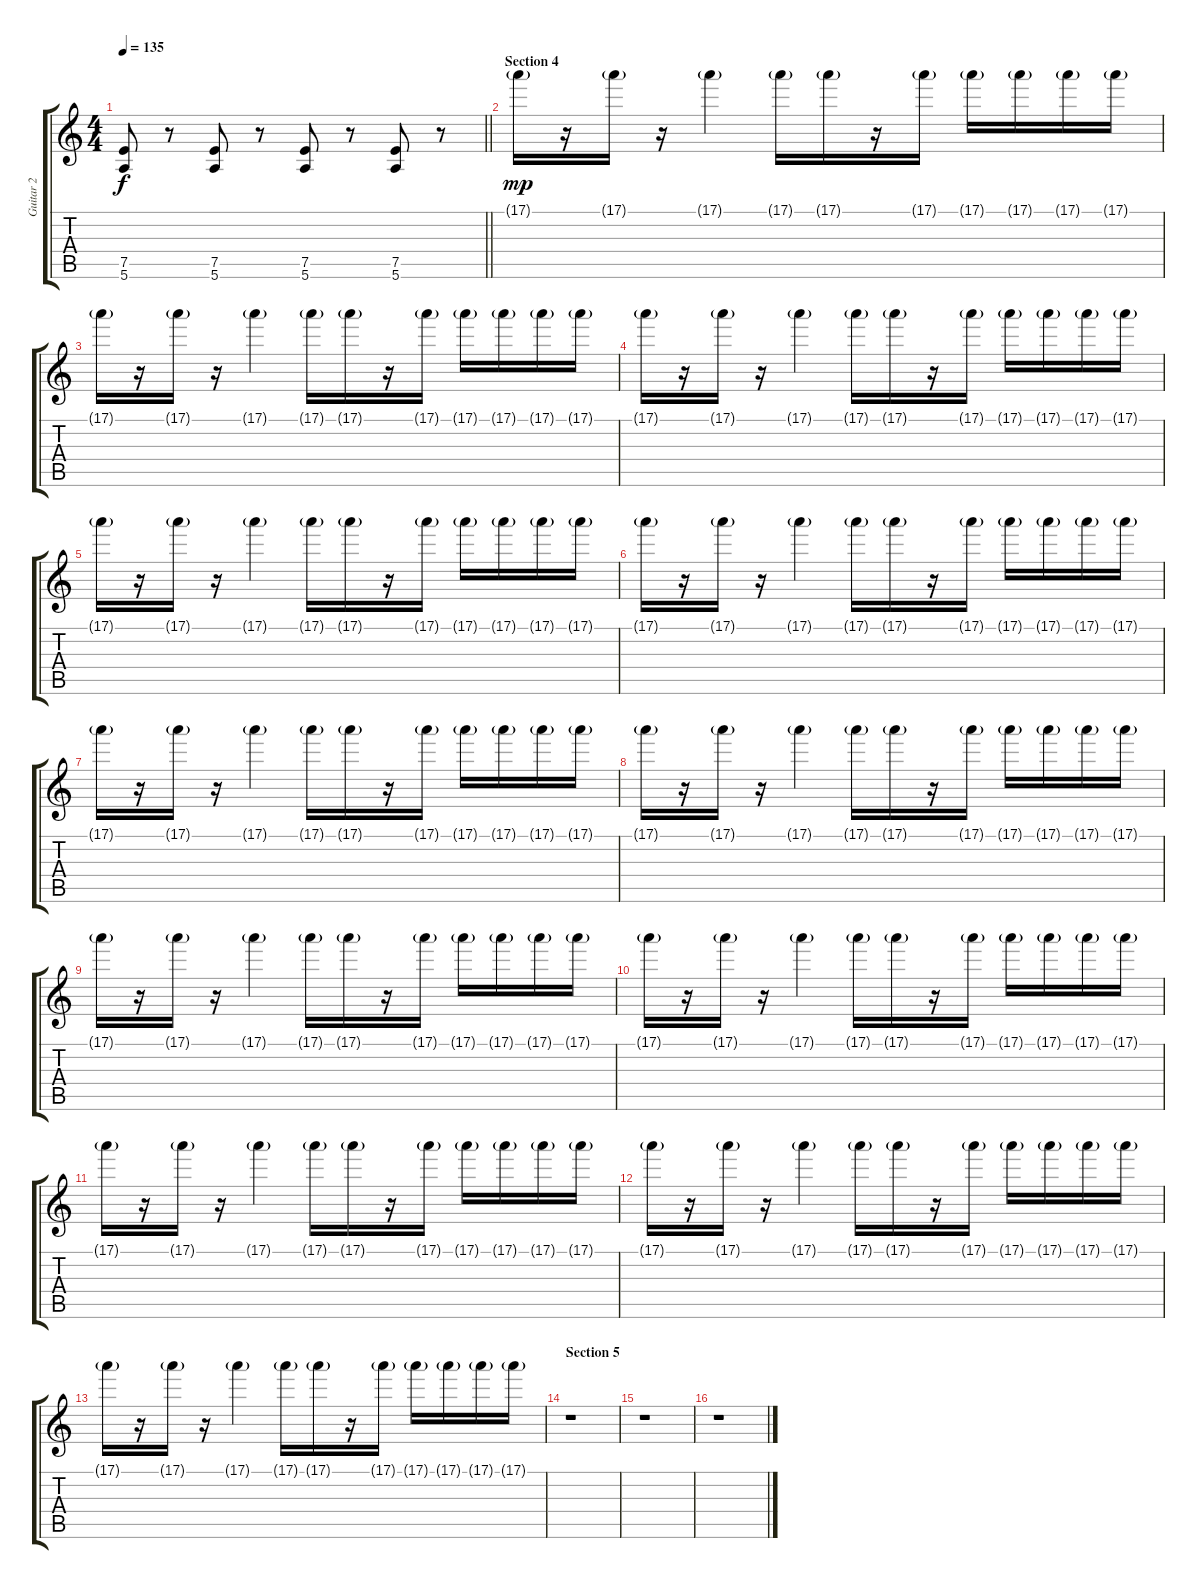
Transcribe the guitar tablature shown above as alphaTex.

\track ("Guitar 2" "Guitar 2") {instrument distortionguitar}
\staff {score tabs}
\tuning (E4 B3 G3 D3 A2 E2) {hide}
\ts (4 4)
\tempo 135
\clef g2
\barLineRight lightlight
\ks c
(7.5 5.6).8{dy f} r.8 (7.5 5.6).8 r.8 (7.5 5.6).8 r.8 (7.5 5.6).8 r.8 |
\section ("" "Section 4")
17.1{g}.16{dy mp} r.16 17.1{g}.16 r.16 17.1{g}.4 17.1{g}.16 17.1{g}.16 r.16 17.1{g}.16 17.1{g}.16 17.1{g}.16 17.1{g}.16 17.1{g}.16 |
17.1{g}.16 r.16 17.1{g}.16 r.16 17.1{g}.4 17.1{g}.16 17.1{g}.16 r.16 17.1{g}.16 17.1{g}.16 17.1{g}.16 17.1{g}.16 17.1{g}.16 |
17.1{g}.16 r.16 17.1{g}.16 r.16 17.1{g}.4 17.1{g}.16 17.1{g}.16 r.16 17.1{g}.16 17.1{g}.16 17.1{g}.16 17.1{g}.16 17.1{g}.16 |
17.1{g}.16 r.16 17.1{g}.16 r.16 17.1{g}.4 17.1{g}.16 17.1{g}.16 r.16 17.1{g}.16 17.1{g}.16 17.1{g}.16 17.1{g}.16 17.1{g}.16 |
17.1{g}.16 r.16 17.1{g}.16 r.16 17.1{g}.4 17.1{g}.16 17.1{g}.16 r.16 17.1{g}.16 17.1{g}.16 17.1{g}.16 17.1{g}.16 17.1{g}.16 |
17.1{g}.16 r.16 17.1{g}.16 r.16 17.1{g}.4 17.1{g}.16 17.1{g}.16 r.16 17.1{g}.16 17.1{g}.16 17.1{g}.16 17.1{g}.16 17.1{g}.16 |
17.1{g}.16 r.16 17.1{g}.16 r.16 17.1{g}.4 17.1{g}.16 17.1{g}.16 r.16 17.1{g}.16 17.1{g}.16 17.1{g}.16 17.1{g}.16 17.1{g}.16 |
17.1{g}.16 r.16 17.1{g}.16 r.16 17.1{g}.4 17.1{g}.16 17.1{g}.16 r.16 17.1{g}.16 17.1{g}.16 17.1{g}.16 17.1{g}.16 17.1{g}.16 |
17.1{g}.16 r.16 17.1{g}.16 r.16 17.1{g}.4 17.1{g}.16 17.1{g}.16 r.16 17.1{g}.16 17.1{g}.16 17.1{g}.16 17.1{g}.16 17.1{g}.16 |
17.1{g}.16 r.16 17.1{g}.16 r.16 17.1{g}.4 17.1{g}.16 17.1{g}.16 r.16 17.1{g}.16 17.1{g}.16 17.1{g}.16 17.1{g}.16 17.1{g}.16 |
17.1{g}.16 r.16 17.1{g}.16 r.16 17.1{g}.4 17.1{g}.16 17.1{g}.16 r.16 17.1{g}.16 17.1{g}.16 17.1{g}.16 17.1{g}.16 17.1{g}.16 |
17.1{g}.16 r.16 17.1{g}.16 r.16 17.1{g}.4 17.1{g}.16 17.1{g}.16 r.16 17.1{g}.16 17.1{g}.16 17.1{g}.16 17.1{g}.16 17.1{g}.16 |
\section ("" "Section 5")
r.1 |
r.1 |
r.1
